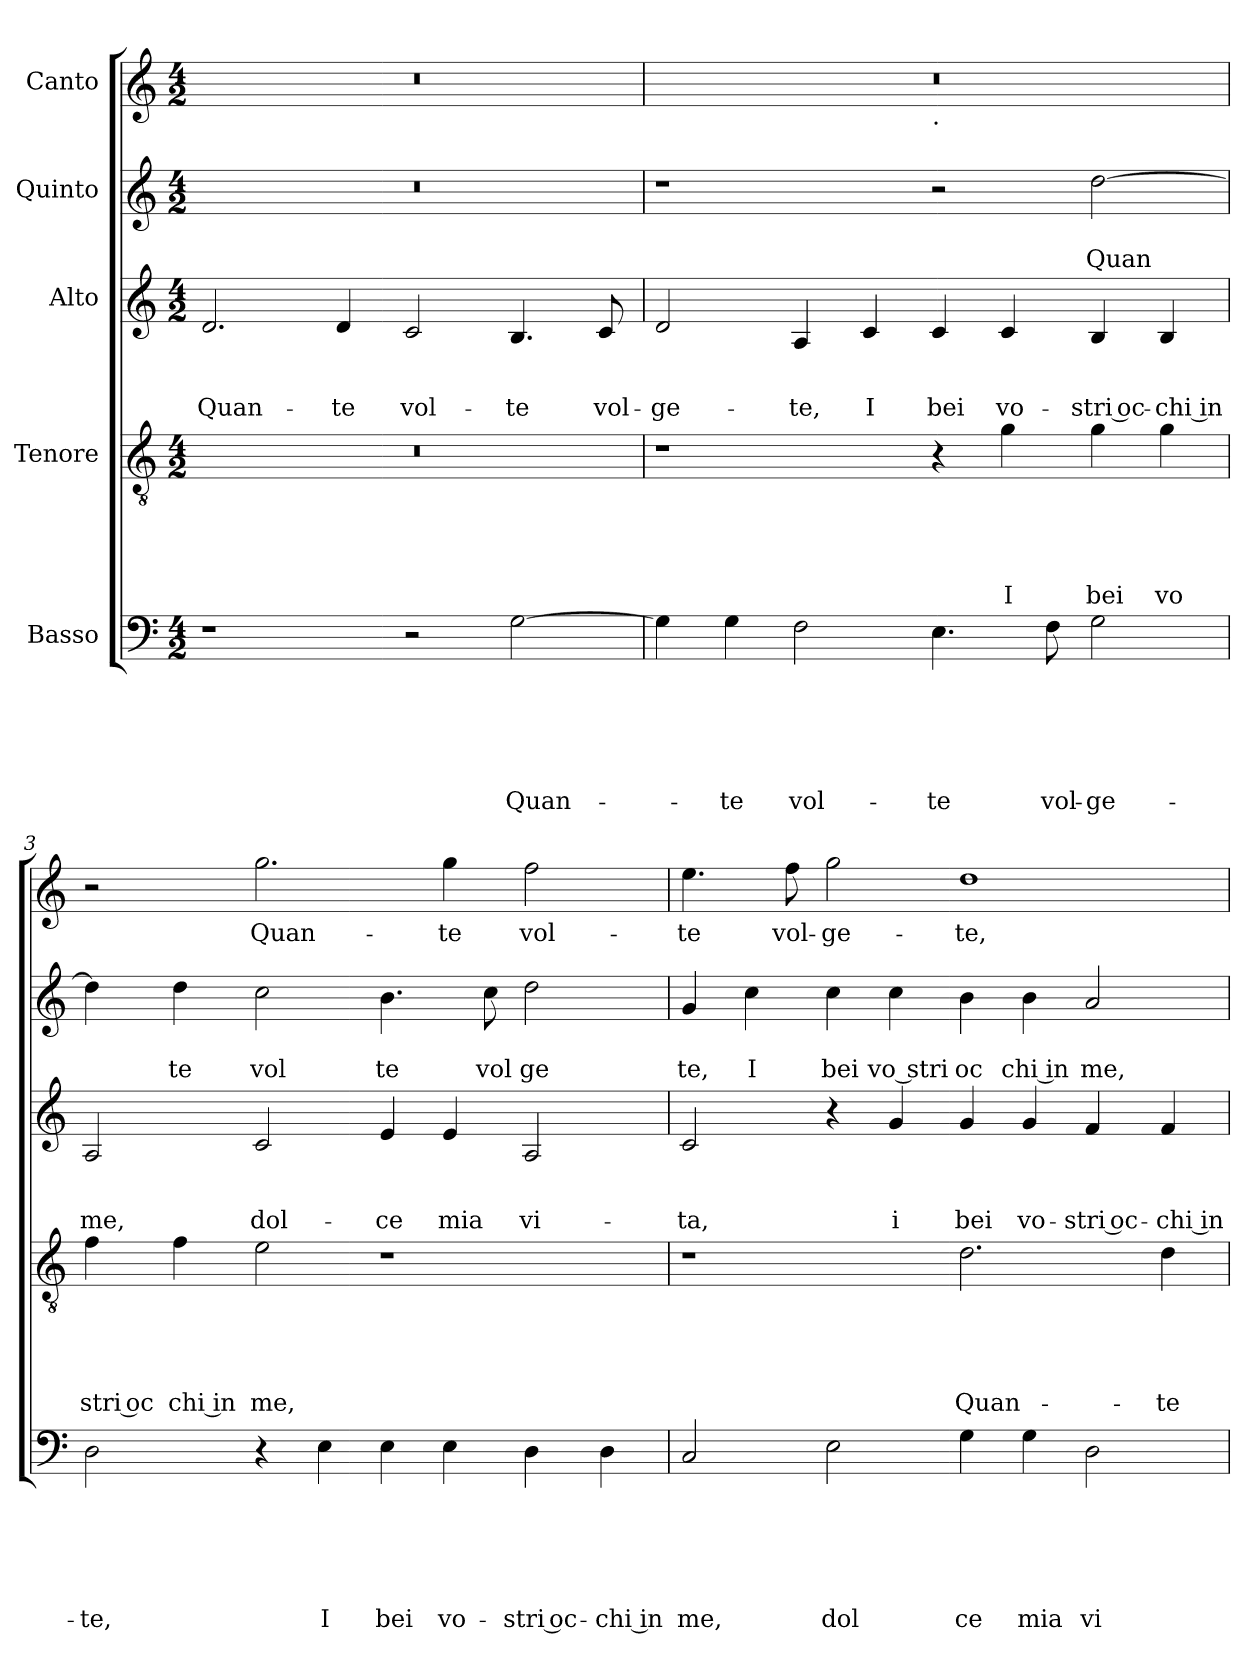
**kern	**text	**text	**text	**text	**text	**text	**kern	**text	**text	**text	**text	**text	**kern	**text	**text	**text	**kern	**text	**text	**kern	**text
*part5	*part5	*part5	*part5	*part5	*part5	*part5	*part4	*part4	*part4	*part4	*part4	*part4	*part3	*part3	*part3	*part3	*part2	*part2	*part2	*part1	*part1
*staff5	*staff5	*staff5	*staff5	*staff5	*staff5	*staff5	*staff4	*staff4	*staff4	*staff4	*staff4	*staff4	*staff3	*staff3	*staff3	*staff3	*staff2	*staff2	*staff2	*staff1	*staff1
*I"Basso	*	*	*	*	*	*	*I"Tenore	*	*	*	*	*	*I"Alto	*	*	*	*I"Quinto	*	*	*I"Canto	*
*clefF4	*	*	*	*	*	*	*clefGv2	*	*	*	*	*	*clefG2	*	*	*	*clefG2	*	*	*clefG2	*
*k[]	*	*	*	*	*	*	*k[]	*	*	*	*	*	*k[]	*	*	*	*k[]	*	*	*k[]	*
*C:	*	*	*	*	*	*	*C:	*	*	*	*	*	*C:	*	*	*	*C:	*	*	*C:	*
*M4/2	*	*	*	*	*	*	*M4/2	*	*	*	*	*	*M4/2	*	*	*	*M4/2	*	*	*M4/2	*
=1	=1	=1	=1	=1	=1	=1	=1	=1	=1	=1	=1	=1	=1	=1	=1	=1	=1	=1	=1	=1	=1
!	!	!	!	!	!	!	!	!	!	!	!	!	!	!	!	!LO:LY:b	!	!	!	!	!
1r	.	.	.	.	.	.	0r	.	.	.	.	.	2.d/	.	.	Quan-	0r	.	.	0r	.
!	!	!	!	!	!	!	!	!	!	!	!	!	!	!	!	!LO:LY:b	!	!	!	!	!
.	.	.	.	.	.	.	.	.	.	.	.	.	4d/	.	.	-te	.	.	.	.	.
!	!	!	!	!	!	!	!	!	!	!	!	!	!	!	!	!LO:LY:b	!	!	!	!	!
2r	.	.	.	.	.	.	.	.	.	.	.	.	2c/	.	.	vol-	.	.	.	.	.
!	!	!	!	!	!	!LO:LY:b	!	!	!	!	!	!	!	!	!	!LO:LY:b	!	!	!	!	!
[>2G\	.	.	.	.	.	Quan-	.	.	.	.	.	.	4.B/	.	.	-te	.	.	.	.	.
!	!	!	!	!	!	!	!	!	!	!	!	!	!	!	!	!LO:LY:b	!	!	!	!	!
.	.	.	.	.	.	.	.	.	.	.	.	.	8c/	.	.	vol-	.	.	.	.	.
=2	=2	=2	=2	=2	=2	=2	=2	=2	=2	=2	=2	=2	=2	=2	=2	=2	=2	=2	=2	=2	=2
!	!	!	!	!	!	!	!	!	!	!	!	!	!	!	!	!LO:LY:b	!	!	!	!	!
*	*	*	*	*	*	*	*	*	*	*	*	*	*	*	*	*	*	*	*	*^	*
4G\]	.	.	.	.	.	.	1r	.	.	.	.	.	2d/	.	.	-ge-	1r	.	.	0r	1ryy	.
!	!	!	!	!	!	!LO:LY:b	!	!	!	!	!	!	!	!	!	!	!	!	!	!	!	!
4G\	.	.	.	.	.	-te	.	.	.	.	.	.	.	.	.	.	.	.	.	.	.	.
!	!	!	!	!	!	!LO:LY:b	!	!	!	!	!	!	!	!	!	!LO:LY:b	!	!	!	!	!	!
2F\	.	.	.	.	.	vol-	.	.	.	.	.	.	4A/	.	.	-te,	.	.	.	.	.	.
!	!	!	!	!	!	!	!	!	!	!	!	!	!	!	!	!LO:LY:b	!	!	!	!	!	!
.	.	.	.	.	.	.	.	.	.	.	.	.	4c/	.	.	I	.	.	.	.	.	.
!	!	!	!	!	!	!	!	!	!	!	!	!	!	!	!	!	!	!	!	!	!LO:TX:b:t=.	!
!	!	!	!	!	!	!LO:LY:b	!	!	!	!	!	!	!	!	!	!LO:LY:b	!	!	!	!	!	!
4.E\	.	.	.	.	.	-te	4r	.	.	.	.	.	4c/	.	.	bei	2r	.	.	.	1ryy	.
!	!	!	!	!	!	!	!	!	!	!	!	!LO:LY:b	!	!	!	!LO:LY:b	!	!	!	!	!	!
.	.	.	.	.	.	.	4g\	.	.	.	.	I	4c/	.	.	vo-	.	.	.	.	.	.
!	!	!	!	!	!	!LO:LY:b	!	!	!	!	!	!	!	!	!	!	!	!	!	!	!	!
8F\	.	.	.	.	.	vol-	.	.	.	.	.	.	.	.	.	.	.	.	.	.	.	.
!	!	!	!	!	!	!LO:LY:b	!	!	!	!	!	!LO:LY:b	!	!	!	!LO:LY:b:rj	!	!	!LO:LY:b	!	!	!
2G\	.	.	.	.	.	-ge-	4g\	.	.	.	.	bei	4B/	.	.	-stri oc-	[>2dd\	.	Quan	.	.	.
!	!	!	!	!	!	!	!	!	!	!	!	!LO:LY:b	!	!	!	!LO:LY:b:rj	!	!	!	!	!	!
.	.	.	.	.	.	.	4g\	.	.	.	.	vo	4B/	.	.	-chi in	.	.	.	.	.	.
=3	=3	=3	=3	=3	=3	=3	=3	=3	=3	=3	=3	=3	=3	=3	=3	=3	=3	=3	=3	=3	=3	=3
!	!	!	!	!	!	!LO:LY:b	!	!	!	!	!	!LO:LY:b:rj	!	!	!	!LO:LY:b	!	!	!	!	!	!
*	*	*	*	*	*	*	*	*	*	*	*	*	*	*	*	*	*	*	*	*v	*v	*
2D\	.	.	.	.	.	-te,	4f\	.	.	.	.	stri oc	2A/	.	.	me,	4dd\]	.	.	2r	.
!	!	!	!	!	!	!	!	!	!	!	!	!LO:LY:b:rj	!	!	!	!	!	!	!LO:LY:b	!	!
.	.	.	.	.	.	.	4f\	.	.	.	.	chi in	.	.	.	.	4dd\	.	te	.	.
!	!	!	!	!	!	!	!	!	!	!	!	!LO:LY:b	!	!	!	!LO:LY:b	!	!	!LO:LY:b	!	!LO:LY:b
4r	.	.	.	.	.	.	2e\	.	.	.	.	me,	2c/	.	.	dol-	2cc\	.	vol	2.gg\	Quan-
!	!	!	!	!	!	!LO:LY:b	!	!	!	!	!	!	!	!	!	!	!	!	!	!	!
4E\	.	.	.	.	.	I	.	.	.	.	.	.	.	.	.	.	.	.	.	.	.
!	!	!	!	!	!	!LO:LY:b	!	!	!	!	!	!	!	!	!	!LO:LY:b	!	!	!LO:LY:b	!	!
4E\	.	.	.	.	.	bei	1r	.	.	.	.	.	4e/	.	.	-ce	4.b\	.	te	.	.
!	!	!	!	!	!	!LO:LY:b	!	!	!	!	!	!	!	!	!	!LO:LY:b	!	!	!	!	!LO:LY:b
4E\	.	.	.	.	.	vo-	.	.	.	.	.	.	4e/	.	.	mia	.	.	.	4gg\	-te
!	!	!	!	!	!	!	!	!	!	!	!	!	!	!	!	!	!	!	!LO:LY:b	!	!
.	.	.	.	.	.	.	.	.	.	.	.	.	.	.	.	.	8cc\	.	vol	.	.
!	!	!	!	!	!	!LO:LY:b:rj	!	!	!	!	!	!	!	!	!	!LO:LY:b	!	!	!LO:LY:b	!	!LO:LY:b
4D\	.	.	.	.	.	-stri oc-	.	.	.	.	.	.	2A/	.	.	vi-	2dd\	.	ge	2ff\	vol-
!	!	!	!	!	!	!LO:LY:b:rj	!	!	!	!	!	!	!	!	!	!	!	!	!	!	!
4D\	.	.	.	.	.	-chi in	.	.	.	.	.	.	.	.	.	.	.	.	.	.	.
!!LO:LB:g=z
=4	=4	=4	=4	=4	=4	=4	=4	=4	=4	=4	=4	=4	=4	=4	=4	=4	=4	=4	=4	=4	=4
!	!	!	!	!	!	!LO:LY:b	!	!	!	!	!	!	!	!	!	!LO:LY:b	!	!	!LO:LY:b	!	!LO:LY:b
2C/	.	.	.	.	.	me,	1r	.	.	.	.	.	2c/	.	.	-ta,	4g/	.	te,	4.ee\	-te
!	!	!	!	!	!	!	!	!	!	!	!	!	!	!	!	!	!	!	!LO:LY:b	!	!
.	.	.	.	.	.	.	.	.	.	.	.	.	.	.	.	.	4cc\	.	I	.	.
!	!	!	!	!	!	!	!	!	!	!	!	!	!	!	!	!	!	!	!	!	!LO:LY:b
.	.	.	.	.	.	.	.	.	.	.	.	.	.	.	.	.	.	.	.	8ff\	vol-
!	!	!	!	!	!	!LO:LY:b	!	!	!	!	!	!	!	!	!	!	!	!	!LO:LY:b	!	!LO:LY:b
2E\	.	.	.	.	.	dol	.	.	.	.	.	.	4r	.	.	.	4cc\	.	bei	2gg\	-ge-
!	!	!	!	!	!	!	!	!	!	!	!	!	!	!	!	!LO:LY:b	!	!	!LO:LY:b	!	!
.	.	.	.	.	.	.	.	.	.	.	.	.	4g/	.	.	i	4cc\	.	vo stri	.	.
!	!	!	!	!	!	!LO:LY:b	!	!	!	!	!	!LO:LY:b	!	!	!	!LO:LY:b	!	!	!LO:LY:b	!	!LO:LY:b
4G\	.	.	.	.	.	ce	2.d\	.	.	.	.	Quan-	4g/	.	.	bei	4b\	.	oc	1dd	-te,
!	!	!	!	!	!	!LO:LY:b	!	!	!	!	!	!	!	!	!	!LO:LY:b	!	!	!LO:LY:b:rj	!	!
4G\	.	.	.	.	.	mia	.	.	.	.	.	.	4g/	.	.	vo-	4b\	.	chi in	.	.
!	!	!	!	!	!	!LO:LY:b	!	!	!	!	!	!	!	!	!	!LO:LY:b:rj	!	!	!LO:LY:b	!	!
2D\	.	.	.	.	.	vi	.	.	.	.	.	.	4f/	.	.	-stri oc-	2a/	.	me,	.	.
!	!	!	!	!	!	!	!	!	!	!	!	!LO:LY:b	!	!	!	!LO:LY:b:rj	!	!	!	!	!
.	.	.	.	.	.	.	4d\	.	.	.	.	-te	4f/	.	.	-chi in	.	.	.	.	.
=	=	=	=	=	=	=	=	=	=	=	=	=	=	=	=	=	=	=	=	=	=
*-	*-	*-	*-	*-	*-	*-	*-	*-	*-	*-	*-	*-	*-	*-	*-	*-	*-	*-	*-	*-	*-
